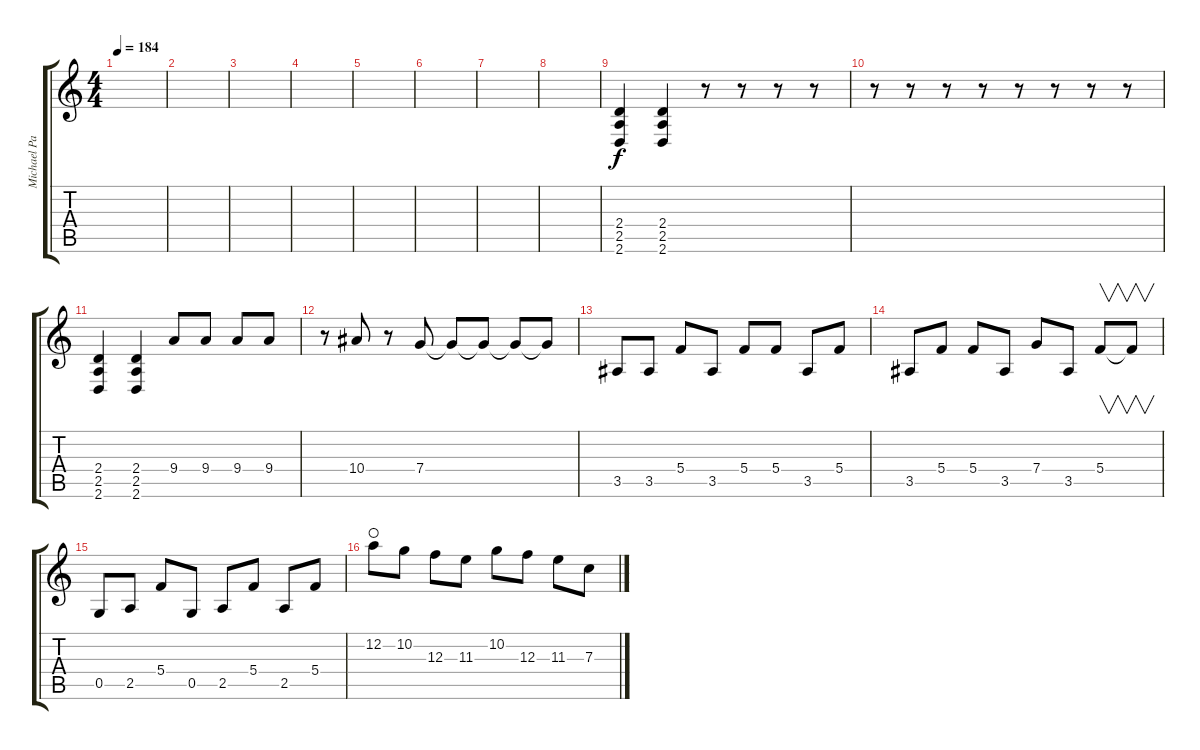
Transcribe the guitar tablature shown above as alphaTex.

\track ("Michael Padget" "Michael Pa") {instrument distortionguitar}
\staff {score tabs}
\tuning (D4 A3 F3 C3 G2 C2) {hide}
\ts (4 4)
\tempo 184
\clef g2
\ks c
|
|
|
|
|
|
|
|
(2.4 2.5 2.6).4 (2.4 2.5 2.6).4 r.8 r.8 r.8 r.8 |
r.8 r.8 r.8 r.8 r.8 r.8 r.8 r.8 |
(2.4 2.5 2.6).4 (2.4 2.5 2.6).4 9.4.8 9.4.8 9.4.8 9.4.8 |
r.8 10.4.8 r.8 7.4.8 7.4{t}.8 7.4{t}.8 7.4{t}.8 7.4{t}.8 |
3.5.8 3.5.8 5.4.8 3.5.8 5.4.8 5.4.8 3.5.8 5.4.8 |
3.5.8 5.4.8 5.4.8 3.5.8 7.4.8 3.5.8 5.4.8{v} 5.4{t}.8{v} |
0.5.8 2.5.8 5.4.8 0.5.8 2.5.8 5.4.8 2.5.8 5.4.8 |
12.2.8{waho} 10.2.8 12.3.8 11.3.8 10.2.8 12.3.8 11.3.8 7.3.8
